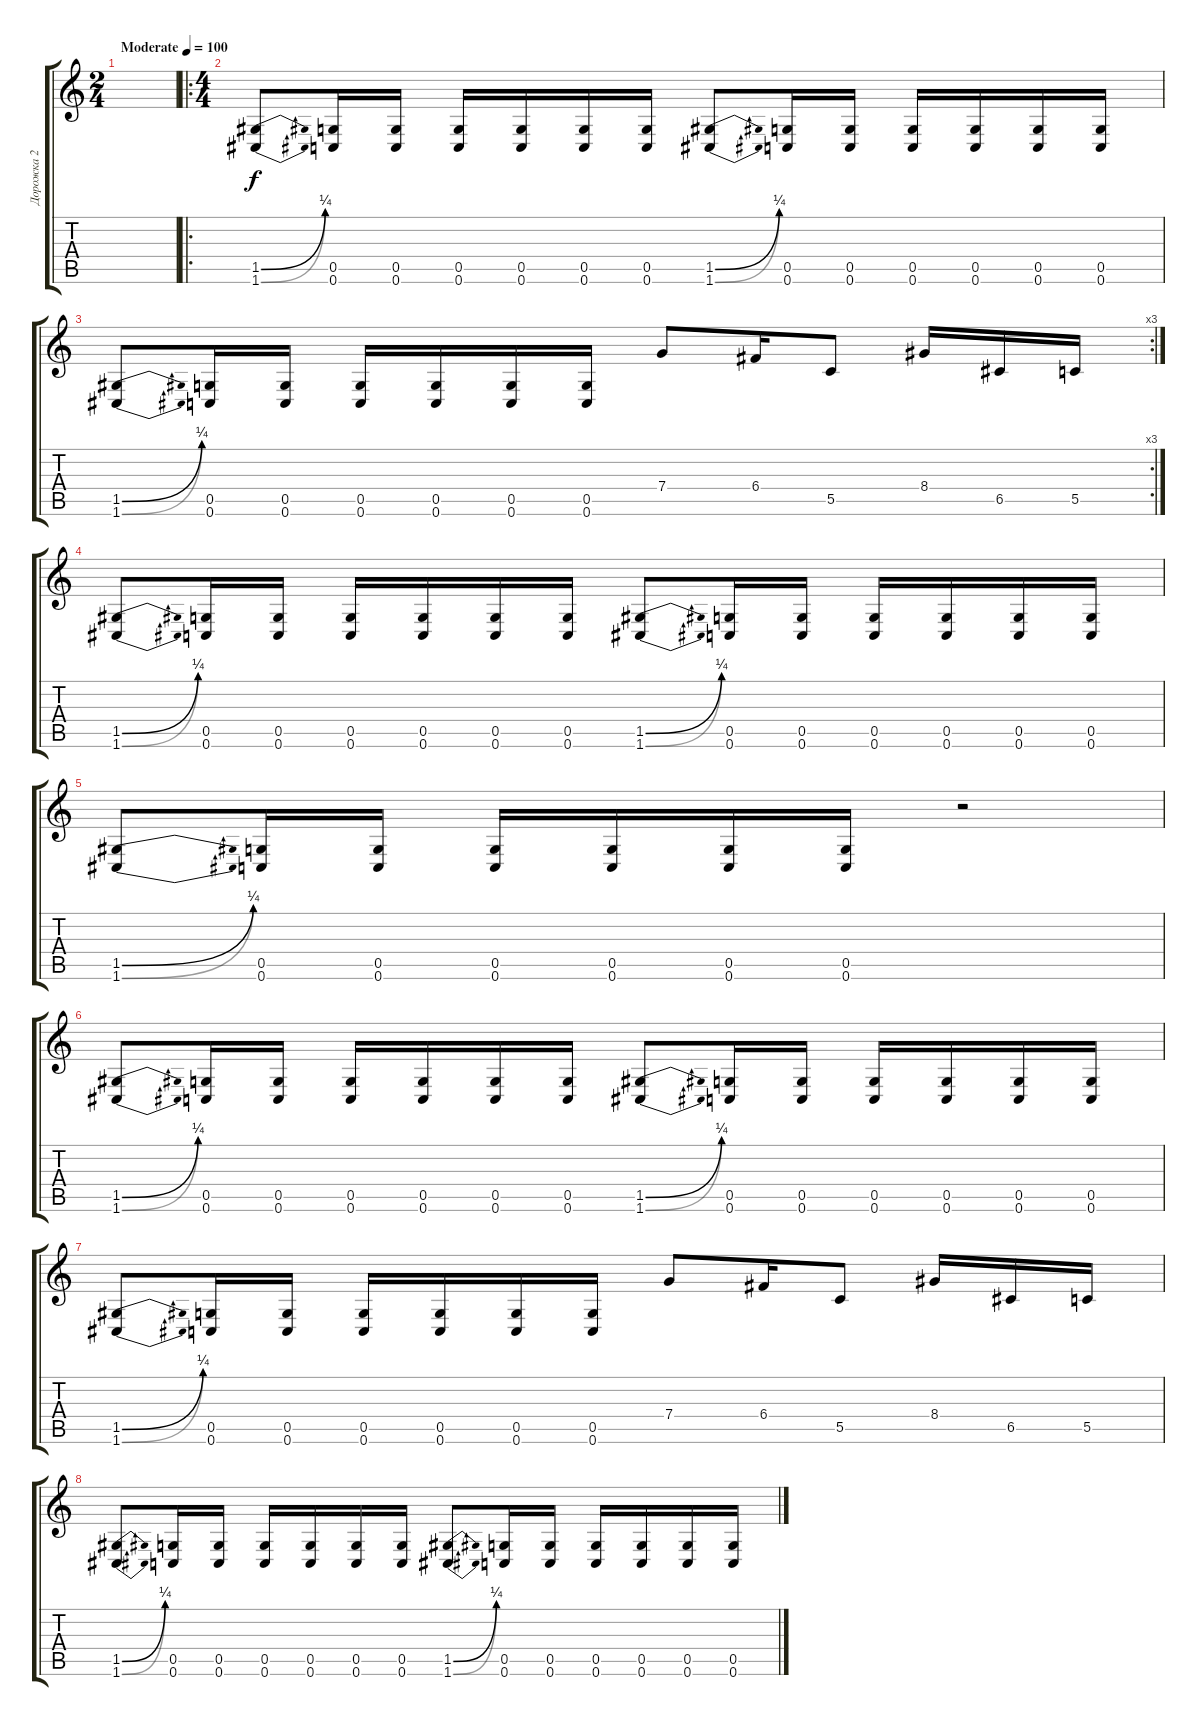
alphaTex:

\track ("Дорожка 2" "Дорожка 2") {instrument overdrivenguitar}
\staff {score tabs}
\tuning (D4 A3 F3 C3 G2 C2) {hide}
\ts (2 4)
\tempo (100 "Moderate")
\clef g2
\ks c
|
\ro
\ts (4 4)
(1.5{be (bend 0 0 60 1)} 1.6{be (bend 0 0 60 1)}).8 (0.5 0.6).16 (0.5 0.6).16 (0.5 0.6).16 (0.5 0.6).16 (0.5 0.6).16 (0.5 0.6).16 (1.5{be (bend 0 0 60 1)} 1.6{be (bend 0 0 60 1)}).8 (0.5 0.6).16 (0.5 0.6).16 (0.5 0.6).16 (0.5 0.6).16 (0.5 0.6).16 (0.5 0.6).16 |
\rc 3
(1.5{be (bend 0 0 60 1)} 1.6{be (bend 0 0 60 1)}).8 (0.5 0.6).16 (0.5 0.6).16 (0.5 0.6).16 (0.5 0.6).16 (0.5 0.6).16 (0.5 0.6).16 7.4.8 6.4.16 5.5.8 8.4.16 6.5.16 5.5.16 |
(1.5{be (bend 0 0 60 1)} 1.6{be (bend 0 0 60 1)}).8 (0.5 0.6).16 (0.5 0.6).16 (0.5 0.6).16 (0.5 0.6).16 (0.5 0.6).16 (0.5 0.6).16 (1.5{be (bend 0 0 60 1)} 1.6{be (bend 0 0 60 1)}).8 (0.5 0.6).16 (0.5 0.6).16 (0.5 0.6).16 (0.5 0.6).16 (0.5 0.6).16 (0.5 0.6).16 |
(1.5{be (bend 0 0 60 1)} 1.6{be (bend 0 0 60 1)}).8 (0.5 0.6).16 (0.5 0.6).16 (0.5 0.6).16 (0.5 0.6).16 (0.5 0.6).16 (0.5 0.6).16 r.2 |
(1.5{be (bend 0 0 60 1)} 1.6{be (bend 0 0 60 1)}).8 (0.5 0.6).16 (0.5 0.6).16 (0.5 0.6).16 (0.5 0.6).16 (0.5 0.6).16 (0.5 0.6).16 (1.5{be (bend 0 0 60 1)} 1.6{be (bend 0 0 60 1)}).8 (0.5 0.6).16 (0.5 0.6).16 (0.5 0.6).16 (0.5 0.6).16 (0.5 0.6).16 (0.5 0.6).16 |
(1.5{be (bend 0 0 60 1)} 1.6{be (bend 0 0 60 1)}).8 (0.5 0.6).16 (0.5 0.6).16 (0.5 0.6).16 (0.5 0.6).16 (0.5 0.6).16 (0.5 0.6).16 7.4.8 6.4.16 5.5.8 8.4.16 6.5.16 5.5.16 |
(1.5{be (bend 0 0 60 1)} 1.6{be (bend 0 0 60 1)}).8 (0.5 0.6).16 (0.5 0.6).16 (0.5 0.6).16 (0.5 0.6).16 (0.5 0.6).16 (0.5 0.6).16 (1.5{be (bend 0 0 60 1)} 1.6{be (bend 0 0 60 1)}).8 (0.5 0.6).16 (0.5 0.6).16 (0.5 0.6).16 (0.5 0.6).16 (0.5 0.6).16 (0.5 0.6).16
